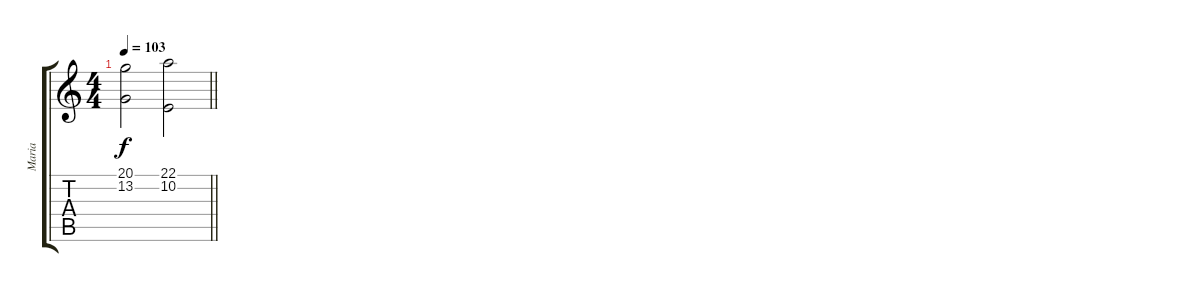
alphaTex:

\track ("Maria" "Maria") {instrument stringensemble1}
\staff {score tabs}
\tuning (B3 Gb3 D3 A2 E2 B1) {hide}
\ts (4 4)
\tempo 103
\clef g2
\barLineRight lightlight
\ks c
(20.1 13.2).2{dy f} (22.1 10.2).2
